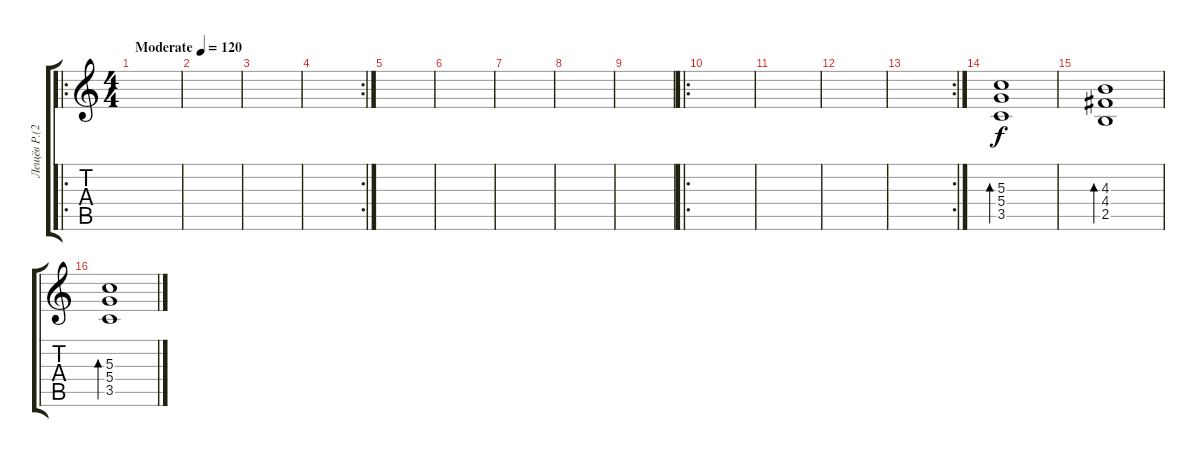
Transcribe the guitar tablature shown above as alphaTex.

\track ("Лещёв Р.(2)" "Лещёв Р.(2") {instrument electricguitarclean}
\staff {score tabs}
\tuning (E4 B3 G3 D3 A2 E2) {hide}
\ro
\ts (4 4)
\tempo (120 "Moderate")
\clef g2
\ks c
|
|
|
\rc 2
|
|
|
|
|
|
\ro
|
|
|
\rc 2
|
(5.3 5.4 3.5).1{bd 480} |
(4.3 4.4 2.5).1{bd 480} |
(5.3 5.4 3.5).1{bd 480}
